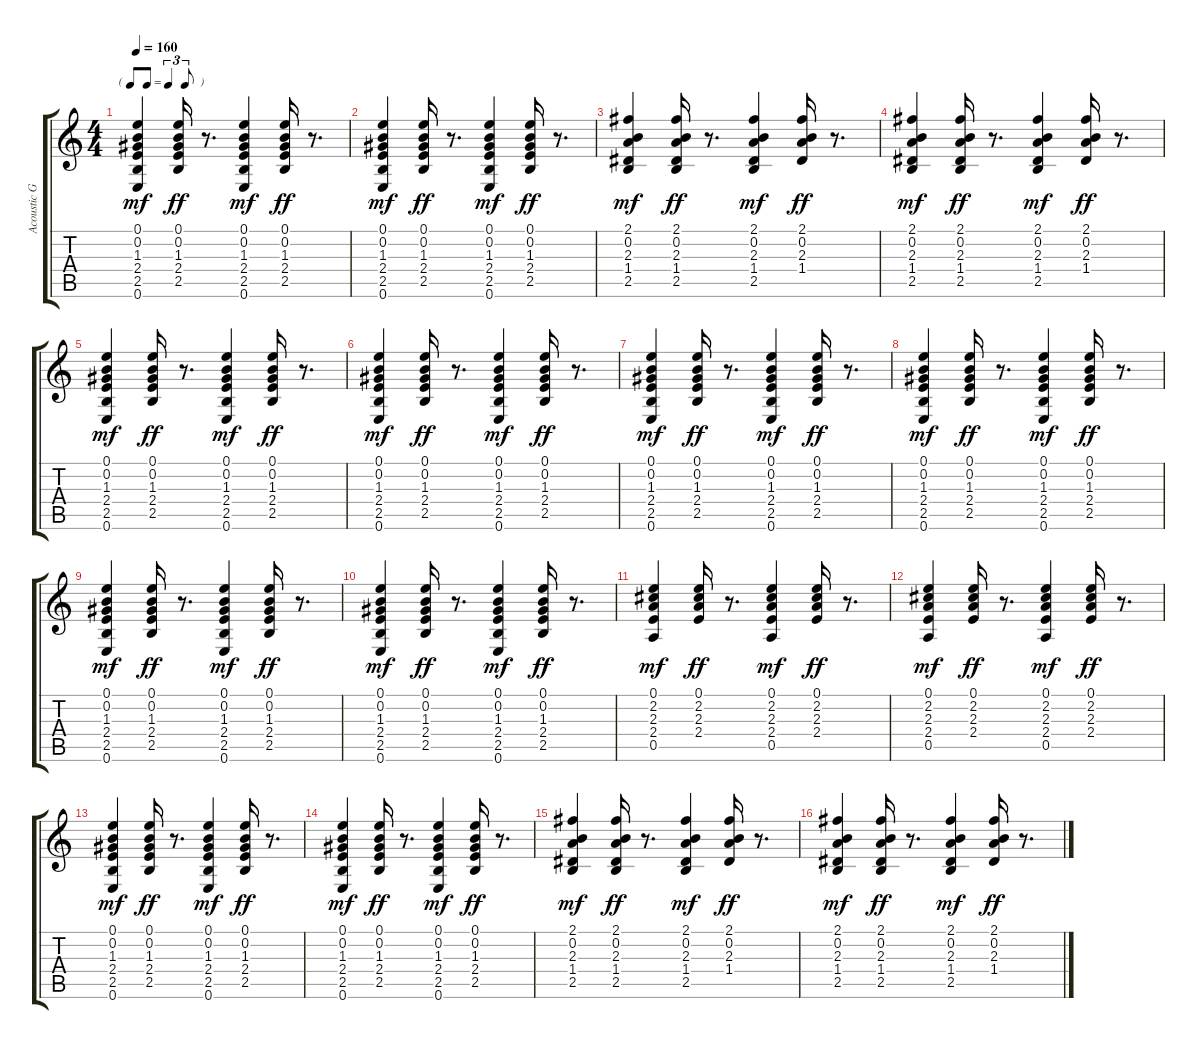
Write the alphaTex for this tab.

\track ("Acoustic Guitar" "Acoustic G") {instrument acousticguitarnylon}
\staff {score tabs}
\tuning (E4 B3 G3 D3 A2 E2) {hide}
\ts (4 4)
\tf triplet8th
\tempo 160
\clef g2
\ks c
(0.1 0.2 1.3 2.4 2.5 0.6).4{dy mf} (0.1 0.2 1.3 2.4 2.5).16{dy ff} r.8{d} (0.1 0.2 1.3 2.4 2.5 0.6).4{dy mf} (0.1 0.2 1.3 2.4 2.5).16{dy ff} r.8{d} |
(0.1 0.2 1.3 2.4 2.5 0.6).4{dy mf} (0.1 0.2 1.3 2.4 2.5).16{dy ff} r.8{d} (0.1 0.2 1.3 2.4 2.5 0.6).4{dy mf} (0.1 0.2 1.3 2.4 2.5).16{dy ff} r.8{d} |
(2.1 0.2 2.3 1.4 2.5).4{dy mf} (2.1 0.2 2.3 1.4 2.5).16{dy ff} r.8{d} (2.1 0.2 2.3 1.4 2.5).4{dy mf} (2.1 0.2 2.3 1.4).16{dy ff} r.8{d} |
(2.1 0.2 2.3 1.4 2.5).4{dy mf} (2.1 0.2 2.3 1.4 2.5).16{dy ff} r.8{d} (2.1 0.2 2.3 1.4 2.5).4{dy mf} (2.1 0.2 2.3 1.4).16{dy ff} r.8{d} |
(0.1 0.2 1.3 2.4 2.5 0.6).4{dy mf} (0.1 0.2 1.3 2.4 2.5).16{dy ff} r.8{d} (0.1 0.2 1.3 2.4 2.5 0.6).4{dy mf} (0.1 0.2 1.3 2.4 2.5).16{dy ff} r.8{d} |
(0.1 0.2 1.3 2.4 2.5 0.6).4{dy mf} (0.1 0.2 1.3 2.4 2.5).16{dy ff} r.8{d} (0.1 0.2 1.3 2.4 2.5 0.6).4{dy mf} (0.1 0.2 1.3 2.4 2.5).16{dy ff} r.8{d} |
(0.1 0.2 1.3 2.4 2.5 0.6).4{dy mf} (0.1 0.2 1.3 2.4 2.5).16{dy ff} r.8{d} (0.1 0.2 1.3 2.4 2.5 0.6).4{dy mf} (0.1 0.2 1.3 2.4 2.5).16{dy ff} r.8{d} |
(0.1 0.2 1.3 2.4 2.5 0.6).4{dy mf} (0.1 0.2 1.3 2.4 2.5).16{dy ff} r.8{d} (0.1 0.2 1.3 2.4 2.5 0.6).4{dy mf} (0.1 0.2 1.3 2.4 2.5).16{dy ff} r.8{d} |
(0.1 0.2 1.3 2.4 2.5 0.6).4{dy mf} (0.1 0.2 1.3 2.4 2.5).16{dy ff} r.8{d} (0.1 0.2 1.3 2.4 2.5 0.6).4{dy mf} (0.1 0.2 1.3 2.4 2.5).16{dy ff} r.8{d} |
(0.1 0.2 1.3 2.4 2.5 0.6).4{dy mf} (0.1 0.2 1.3 2.4 2.5).16{dy ff} r.8{d} (0.1 0.2 1.3 2.4 2.5 0.6).4{dy mf} (0.1 0.2 1.3 2.4 2.5).16{dy ff} r.8{d} |
(0.1 2.2 2.3 2.4 0.5).4{dy mf} (0.1 2.2 2.3 2.4).16{dy ff} r.8{d} (0.1 2.2 2.3 2.4 0.5).4{dy mf} (0.1 2.2 2.3 2.4).16{dy ff} r.8{d} |
(0.1 2.2 2.3 2.4 0.5).4{dy mf} (0.1 2.2 2.3 2.4).16{dy ff} r.8{d} (0.1 2.2 2.3 2.4 0.5).4{dy mf} (0.1 2.2 2.3 2.4).16{dy ff} r.8{d} |
(0.1 0.2 1.3 2.4 2.5 0.6).4{dy mf} (0.1 0.2 1.3 2.4 2.5).16{dy ff} r.8{d} (0.1 0.2 1.3 2.4 2.5 0.6).4{dy mf} (0.1 0.2 1.3 2.4 2.5).16{dy ff} r.8{d} |
(0.1 0.2 1.3 2.4 2.5 0.6).4{dy mf} (0.1 0.2 1.3 2.4 2.5).16{dy ff} r.8{d} (0.1 0.2 1.3 2.4 2.5 0.6).4{dy mf} (0.1 0.2 1.3 2.4 2.5).16{dy ff} r.8{d} |
(2.1 0.2 2.3 1.4 2.5).4{dy mf} (2.1 0.2 2.3 1.4 2.5).16{dy ff} r.8{d} (2.1 0.2 2.3 1.4 2.5).4{dy mf} (2.1 0.2 2.3 1.4).16{dy ff} r.8{d} |
(2.1 0.2 2.3 1.4 2.5).4{dy mf} (2.1 0.2 2.3 1.4 2.5).16{dy ff} r.8{d} (2.1 0.2 2.3 1.4 2.5).4{dy mf} (2.1 0.2 2.3 1.4).16{dy ff} r.8{d}
